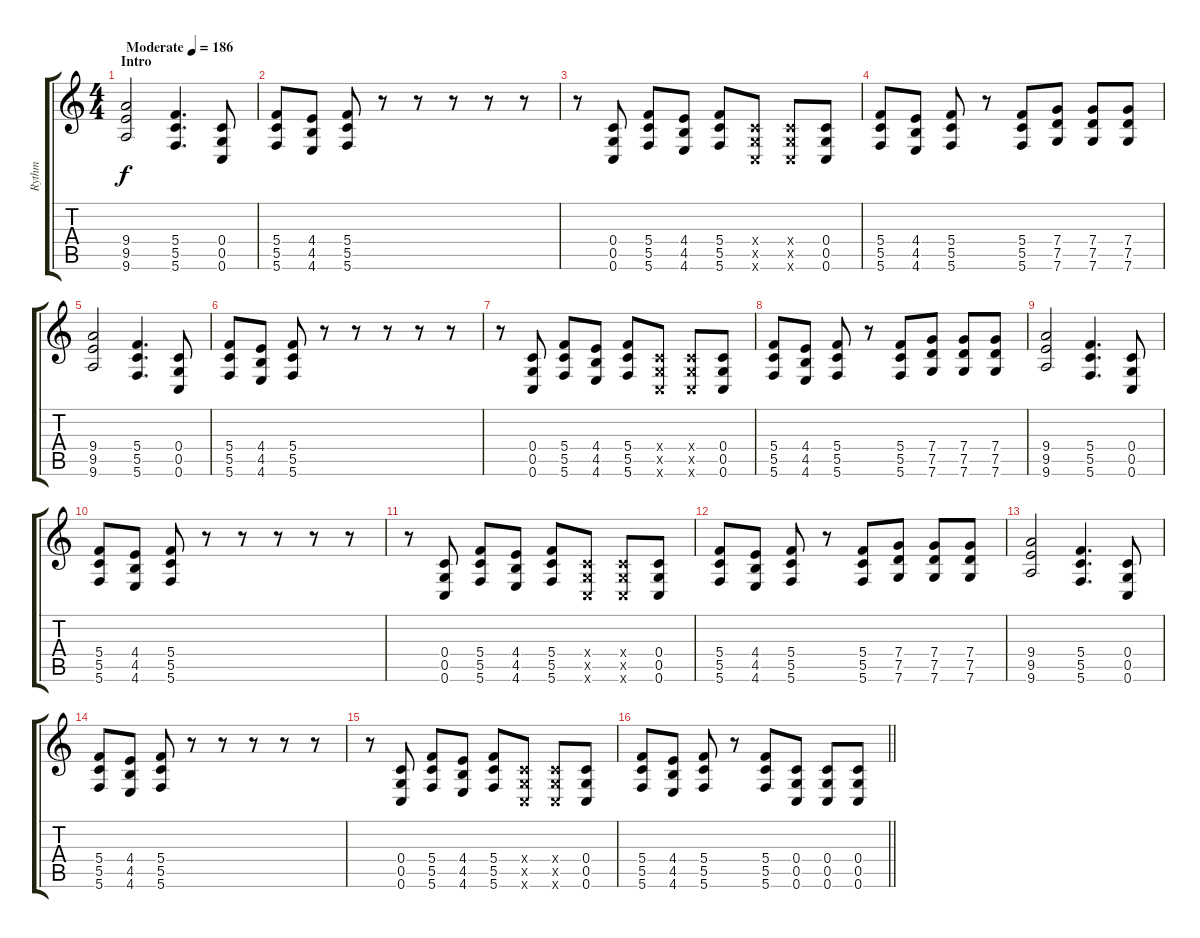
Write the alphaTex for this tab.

\track ("Rythm" "Rythm") {instrument overdrivenguitar}
\staff {score tabs}
\tuning (D4 A3 F3 C3 G2 C2) {hide}
\ts (4 4)
\section ("" "Intro")
\tempo (186 "Moderate")
\clef g2
\ks c
(9.4 9.5 9.6).2{dy f instrument overdrivenguitar} (5.4 5.5 5.6).4{d} (0.4 0.5 0.6).8 |
(5.4 5.5 5.6).8 (4.4 4.5 4.6).8 (5.4 5.5 5.6).8 r.8 r.8 r.8 r.8 r.8 |
r.8 (0.4 0.5 0.6).8 (5.4 5.5 5.6).8 (4.4 4.5 4.6).8 (5.4 5.5 5.6).8 (0.4{x} 0.5{x} 0.6{x}).8 (0.4{x} 0.5{x} 0.6{x}).8 (0.4 0.5 0.6).8 |
(5.4 5.5 5.6).8 (4.4 4.5 4.6).8 (5.4 5.5 5.6).8 r.8 (5.4 5.5 5.6).8 (7.4 7.5 7.6).8 (7.4 7.5 7.6).8 (7.4 7.5 7.6).8 |
(9.4 9.5 9.6).2 (5.4 5.5 5.6).4{d} (0.4 0.5 0.6).8 |
(5.4 5.5 5.6).8 (4.4 4.5 4.6).8 (5.4 5.5 5.6).8 r.8 r.8 r.8 r.8 r.8 |
r.8 (0.4 0.5 0.6).8 (5.4 5.5 5.6).8 (4.4 4.5 4.6).8 (5.4 5.5 5.6).8 (0.4{x} 0.5{x} 0.6{x}).8 (0.4{x} 0.5{x} 0.6{x}).8 (0.4 0.5 0.6).8 |
(5.4 5.5 5.6).8 (4.4 4.5 4.6).8 (5.4 5.5 5.6).8 r.8 (5.4 5.5 5.6).8 (7.4 7.5 7.6).8 (7.4 7.5 7.6).8 (7.4 7.5 7.6).8 |
(9.4 9.5 9.6).2 (5.4 5.5 5.6).4{d} (0.4 0.5 0.6).8 |
(5.4 5.5 5.6).8 (4.4 4.5 4.6).8 (5.4 5.5 5.6).8 r.8 r.8 r.8 r.8 r.8 |
r.8 (0.4 0.5 0.6).8 (5.4 5.5 5.6).8 (4.4 4.5 4.6).8 (5.4 5.5 5.6).8 (0.4{x} 0.5{x} 0.6{x}).8 (0.4{x} 0.5{x} 0.6{x}).8 (0.4 0.5 0.6).8 |
(5.4 5.5 5.6).8 (4.4 4.5 4.6).8 (5.4 5.5 5.6).8 r.8 (5.4 5.5 5.6).8 (7.4 7.5 7.6).8 (7.4 7.5 7.6).8 (7.4 7.5 7.6).8 |
(9.4 9.5 9.6).2 (5.4 5.5 5.6).4{d} (0.4 0.5 0.6).8 |
(5.4 5.5 5.6).8 (4.4 4.5 4.6).8 (5.4 5.5 5.6).8 r.8 r.8 r.8 r.8 r.8 |
r.8 (0.4 0.5 0.6).8 (5.4 5.5 5.6).8 (4.4 4.5 4.6).8 (5.4 5.5 5.6).8 (0.4{x} 0.5{x} 0.6{x}).8 (0.4{x} 0.5{x} 0.6{x}).8 (0.4 0.5 0.6).8 |
\barLineRight lightlight
(5.4 5.5 5.6).8 (4.4 4.5 4.6).8 (5.4 5.5 5.6).8 r.8 (5.4 5.5 5.6).8 (0.4 0.5 0.6).8 (0.4 0.5 0.6).8 (0.4 0.5 0.6).8
